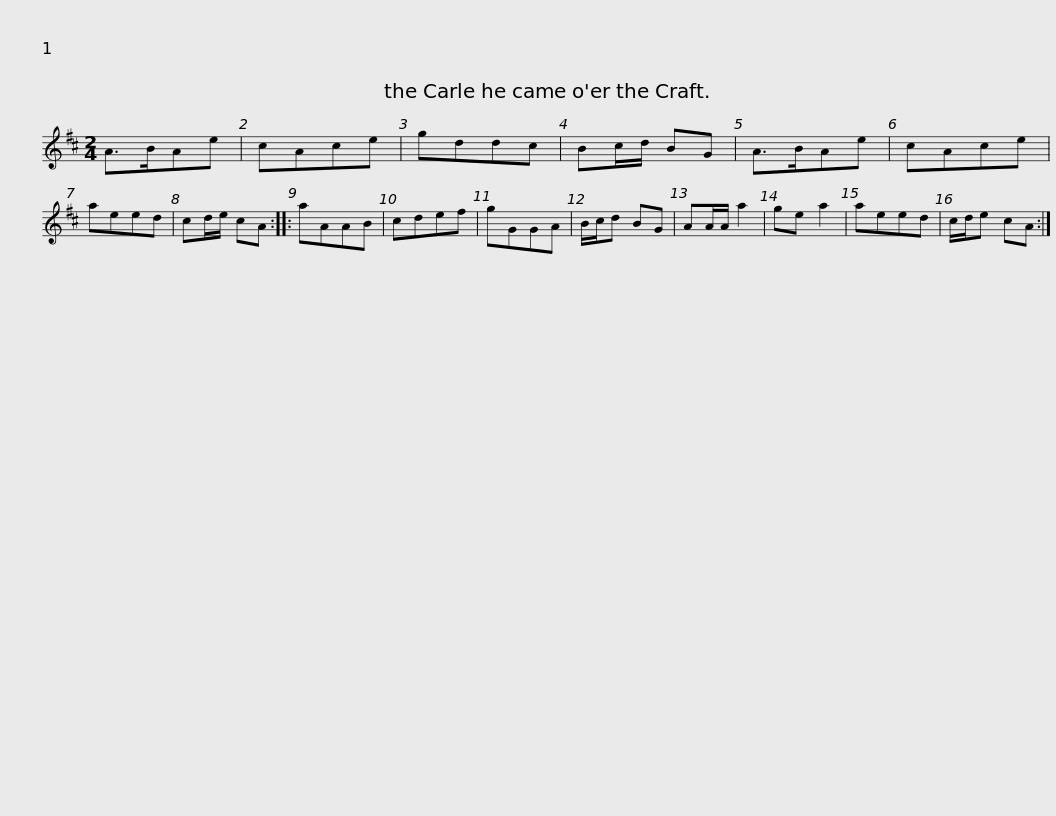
X:1
L:1/8
M:2/4
I:linebreak $
K:D
V:1 treble
V:1
 A>BAe | cAce | gddc | Bc/d/ BG | A>BAe | %5
 cAce | aeed | cd/e/ cA :: aAAB | cdef |$ %10
 gGGA | B/c/d BG | AA/A/ a2 | ge a2 | aeed | %15
 c/d/e cA :| %16
